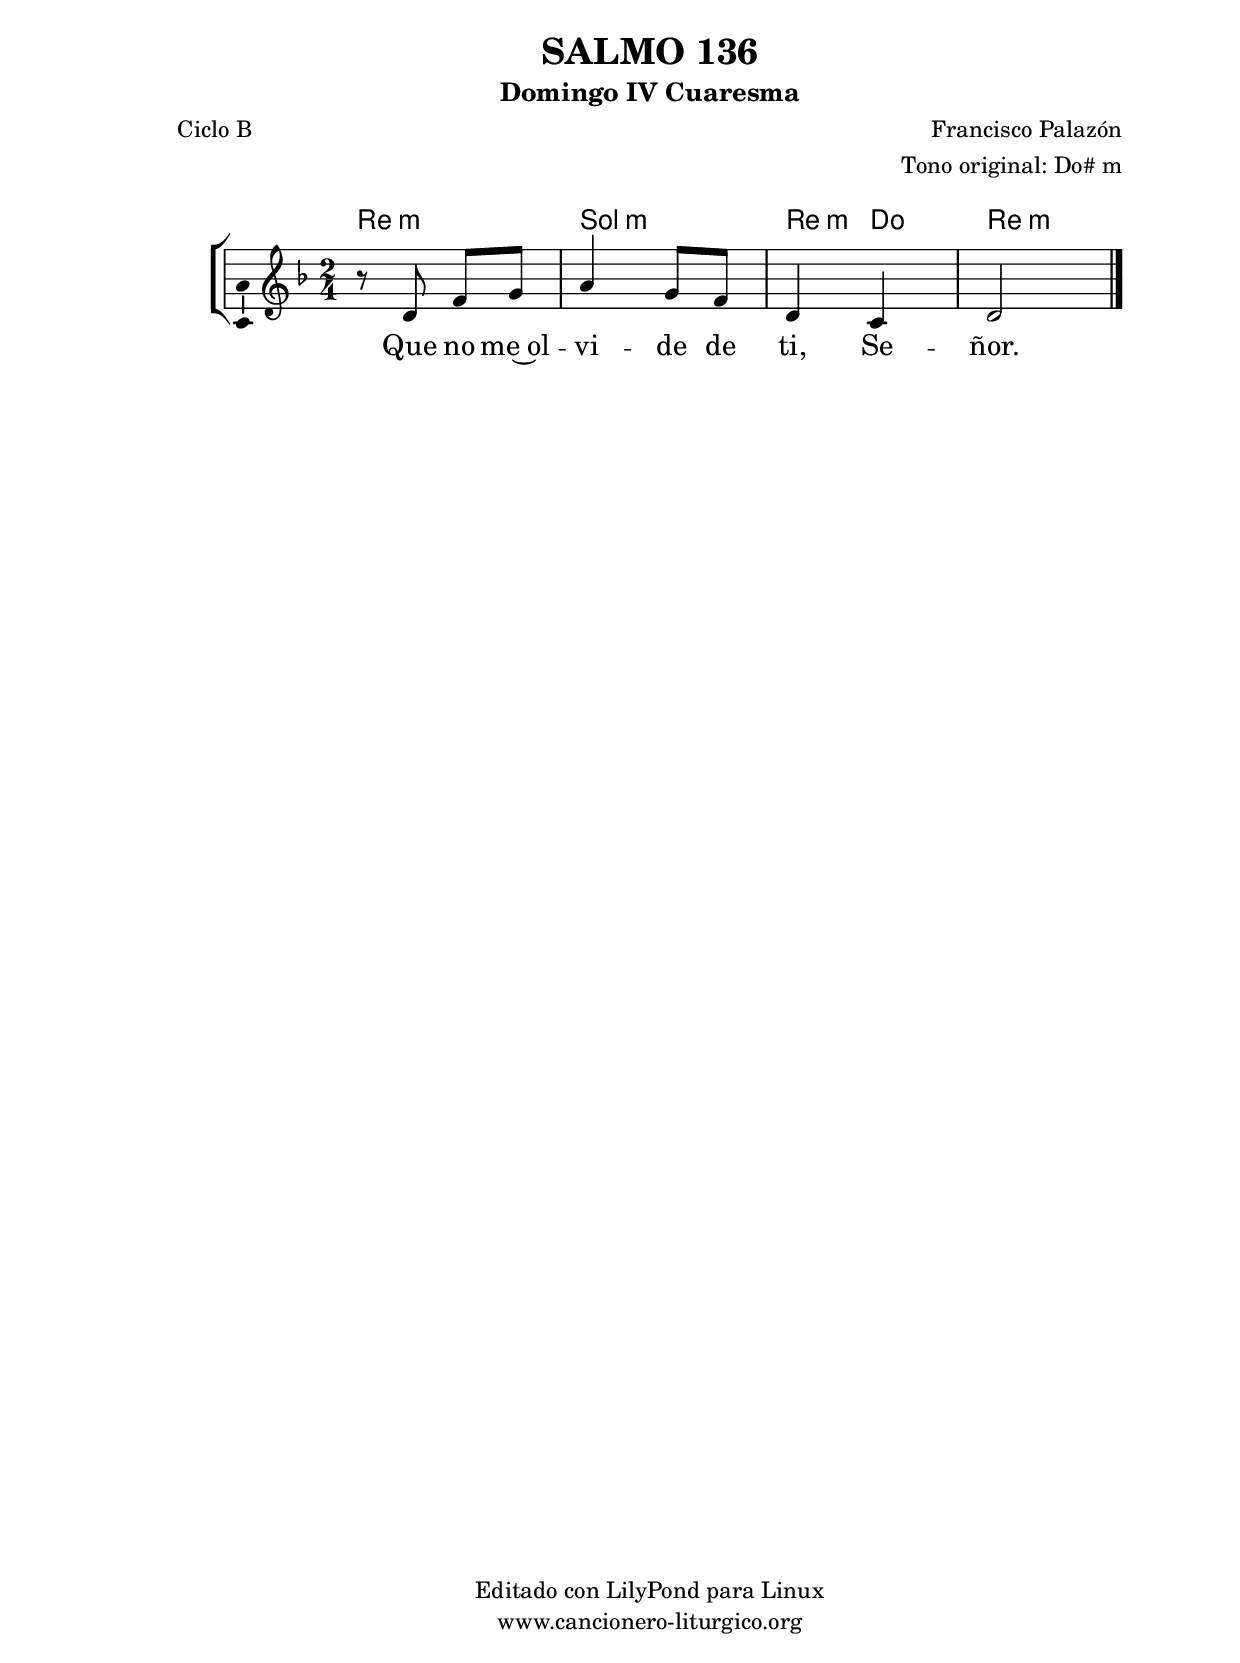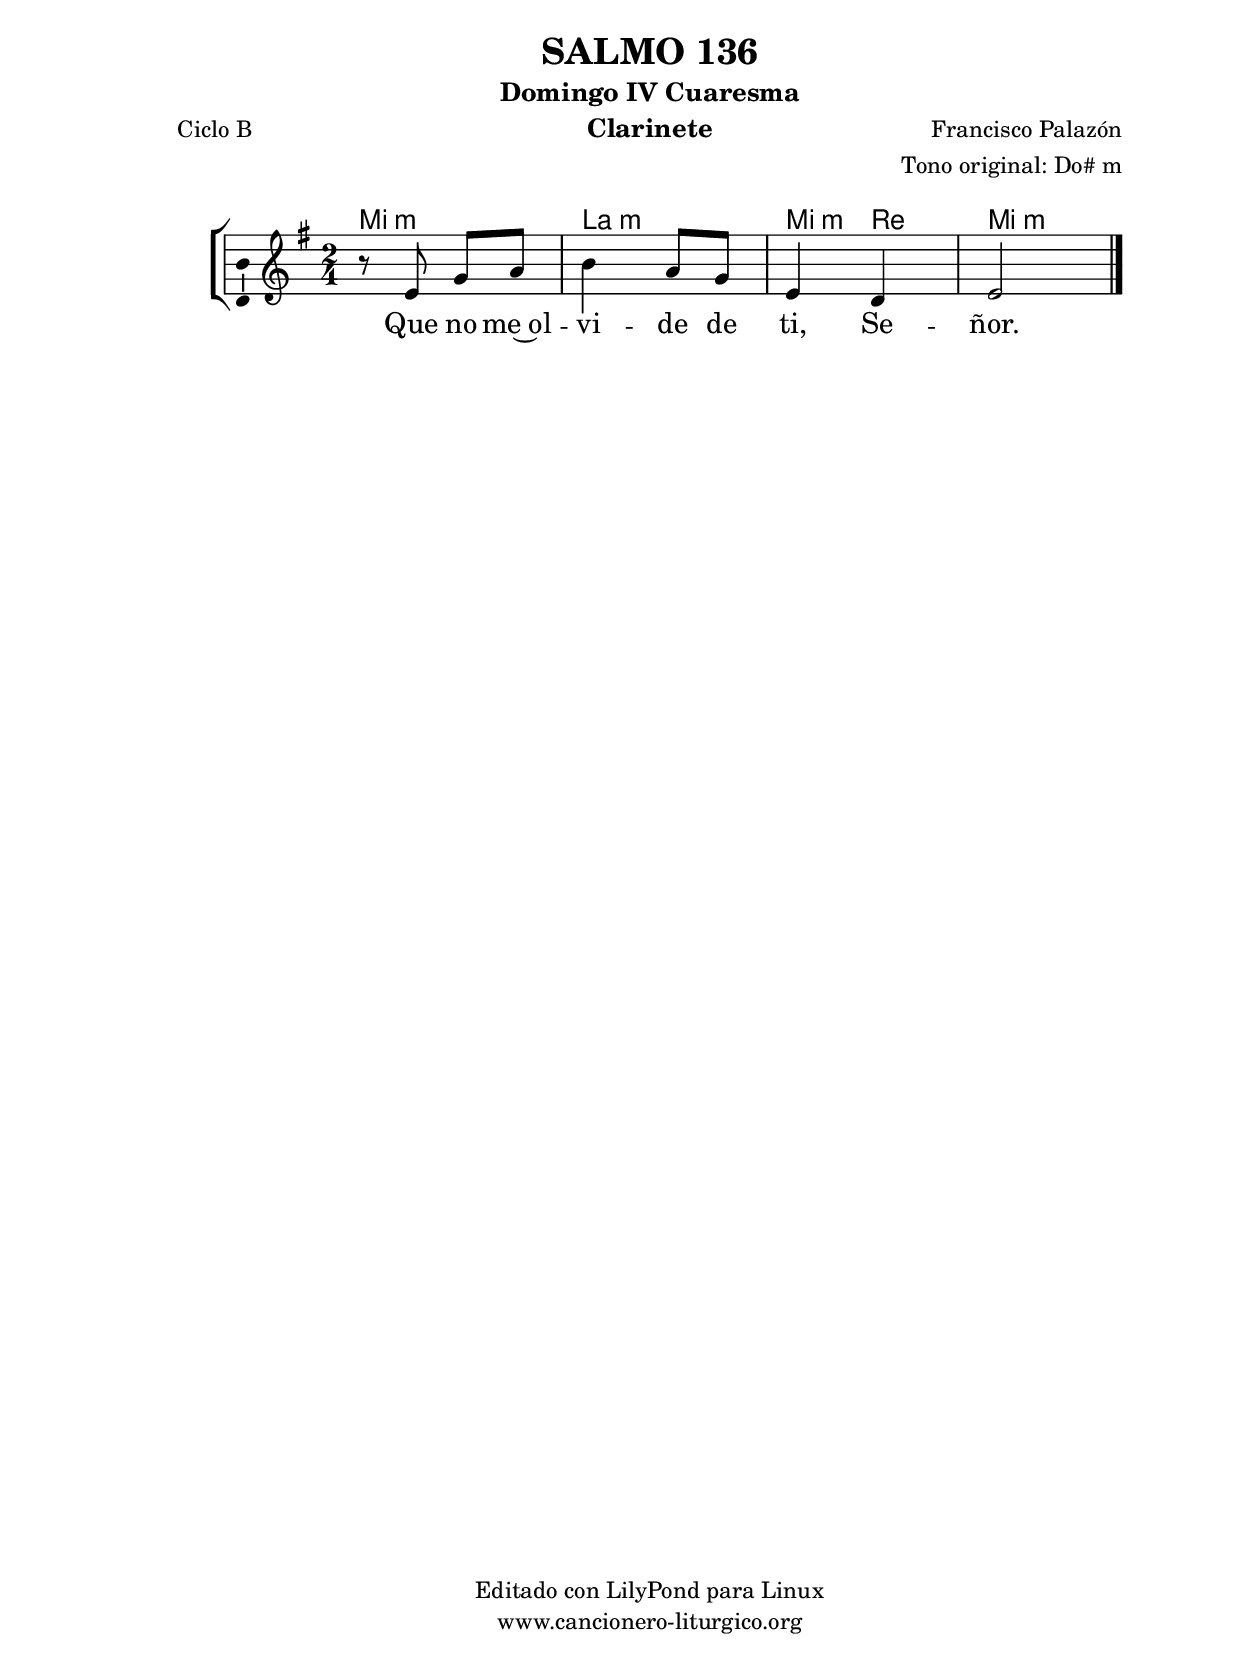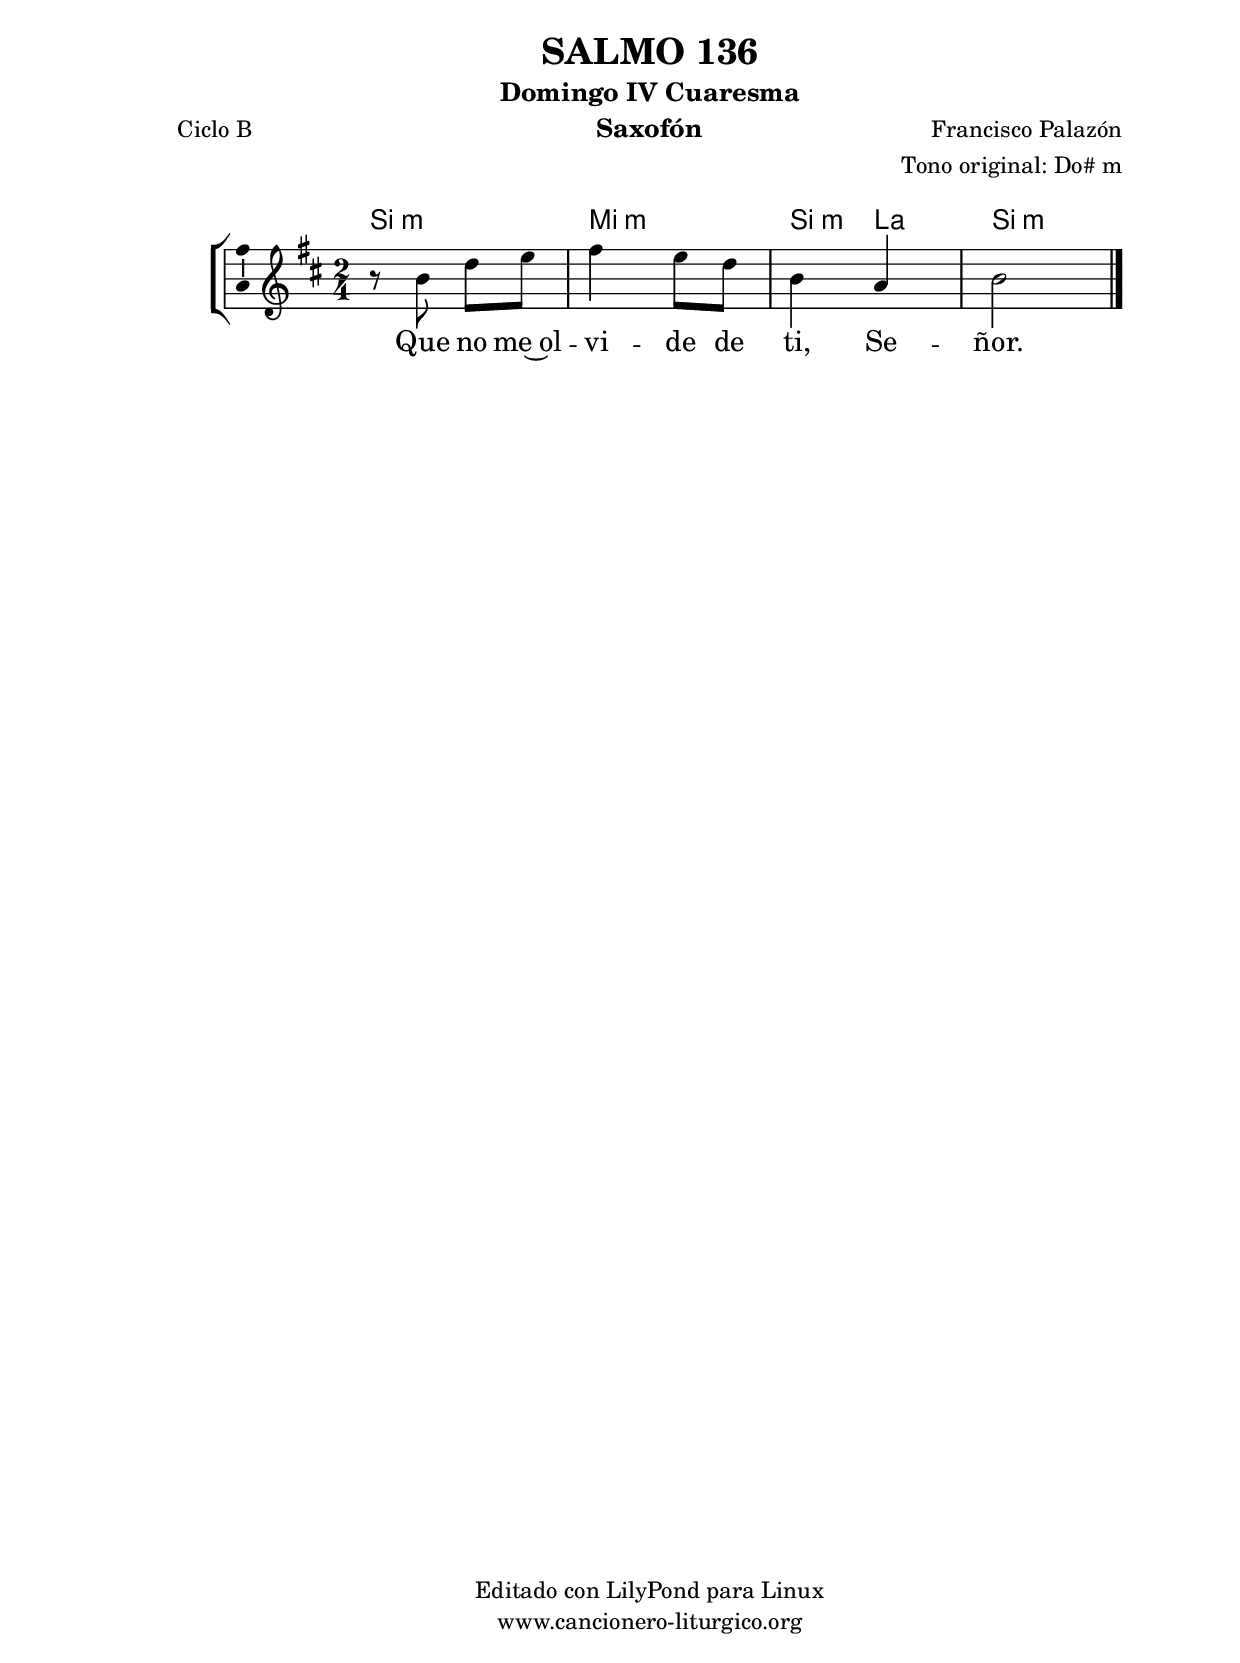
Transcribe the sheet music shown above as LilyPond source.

%
%para convertir .midi en .wav:
%timidity filename.midi -Ow -o finename.wav
%
%
%Para convertir de .wav a .mp3:
%lame -h -m j filename.wav
%
%
%para escuchar el midi:
%timidity nombrefichero.midi
%


%versión de lilypond para la que se ha escrito esta partitura:
\version "2.16.0"

	%Tamaño papel
	#(set-default-paper-size "a4")
	%Tamaño partitura
	#(set-global-staff-size 20)
	%No responde al pulsar sobre una nota
	#(ly:set-option 'point-and-click #f)

%parámetros del encabezamiento:
\header {
	title = "SALMO 136"
	subtitle = "Domingo IV Cuaresma"
	composer = "Francisco Palazón"
	poet = "Ciclo B"
	meter = ""
	arranger = "Tono original: Do# m"
%%%Armadura errónea en Libro del Salmista. Falta un sostenido en armadura
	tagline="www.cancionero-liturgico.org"
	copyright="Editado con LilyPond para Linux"
	}

%parámetros asociados al papel:
\paper  {
	oddHeaderMarkup = \markup {\fill-line { \on-the-fly #not-first-page \fromproperty #'header:title \on-the-fly #not-first-page \fromproperty #'header:composer }}
	evenHeaderMarkup = \markup {\fill-line { \fromproperty #'header:composer \fromproperty #'header:title }}
	#(set-paper-size "a4")
	print-page-number = ##f
	first-page-number = 1
	print-first-page-number = ##f
%	head-separation = 3.0 \cm
	top-margin = 2.0 \cm
	bottom-margin = 0.5\cm
%%%	bottom-margin = -1.0\cm
	left-margin = 3.0 \cm
	line-width = 16.0 \cm 
	indent = 8\mm
	interscoreline = 2.\mm
	between-system-space = 15\mm
%	para que las partituras no llenen la hoja:
	ragged-bottom = ##t
%	idem para la última hoja:
	ragged-last-bottom = ##f
%	para que las partituras llenen el ancho del papel:
	ragged-last = ##f
	after-title-space = 2.5 \cm
%page-count=1
%system-count=8

	%Flexible Vertical Spacing
%	markup-markup-spacing =
%	#'((basic-distance . 15) (minimum-distance . 15) (padding . 3))
	markup-system-spacing =
	#'((basic-distance . 15) (minimum-distance . 15) (padding . 3))
	system-system-spacing =
	#'((basic-distance . 15) (minimum-distance . 15) (padding . 3))
	score-system-spacing =
	#'((basic-distance . 15) (minimum-distance . 15) (padding . 5))
%	top-system-spacing = % header
%	#'((basic-distance . 8) (minimum-distance . 0) (padding . 3))
%	top-markup-spacing =
%	#'((basic-distance . 20) (minimum-distance . 20) (padding . 3))
	last-bottom-spacing = % footer
	#'((basic-distance . 5) (minimum-distance . 5) (padding . 3))
%	score-markup-spacing =
%	#'((basic-distance . 16) (minimum-distance . 13) (padding . 3))

	}


%parámetros que afectan a toda la partitura:
global =  {
	%clave de sol (G):
	\clef G
	%armadura:
	\transpose cis d
	\key cis \minor
	\tempo 4=80
	\set Score.tempoHideNote = ##t
	}


acordes = {
	\italianChords
	\chordmode {
	\transpose cis d
{

cis2:m fis2:m cis4:m b cis2:m

	}
	}
}

melodia = 
	\transpose cis d
{
	\relative c'{
	\time 2/4

r8 cis8 e fis
gis4 fis8 e
cis4 b
cis2

	\bar "|."
	}
	}


texto = \lyricmode {
Que no me~ol -- vi -- de de ti, Se -- ñor.
	}


acordesStaff = \context ChordNames = acordesStaff <<
	\set chordChanges = ##t
	\acordes
	>>


vozStaff = \context Voice = vozStaff
\with {\consists "Ambitus_engraver"}
<<
%	\set Staff.instrumentName = ""
%	\set Staff.shortInstrumentName = ""
%	\set Staff.midiInstrument = #"clarinet"
%	\set Staff.midiInstrument = #"cello"
%	\set Staff.midiInstrument = #"flute"
	\set Staff.midiInstrument = #"electric guitar (jazz)"
%	\set Staff.midiInstrument = #"english horn"
%	\set Staff.midiInstrument = #"violin"
%	\set Staff.midiInstrument = #"glockenspiel"
	\set Staff.midiMinimumVolume = #0.7
	\set Staff.midiMaximumVolume = #0.9
	\global
	\melodia
	>>


textoStaff = \context Lyrics = textoStaff <<
	\lyricsto vozStaff \texto
	>>

\book {
	\score {
		\context ChoirStaff {
			\override StaffGroup.SystemStartBracket #'collapse-height = #1
			\override Score.SystemStartBar #'collapse-height = #1
			<<
			\acordesStaff
			\vozStaff
			\textoStaff
			>>
			}
		\layout {
	    		\context {
				\Lyrics
				\override LyricText #'font-size = #2
				}
	   		 \context {
				\Score
				%fontSize = #3
				\override StaffSymbol #'staff-space = #(magstep +3)
				%\override Beam #'thickness = #0.55
				%\override SpacingSpanner #'spacing-increment = #1.0
				%\override Slur #'height-limit = #1.5
				}
			}
		}
	\score {
		\unfoldRepeats
		\context ChoirStaff {
			<<
			\acordesStaff
			\vozStaff
			>>
			}
		\midi {
	  		\context {
	  			\Score
				tempoWholesPerMinute = #(ly:make-moment 70 4)
				}
			}
		}
	}

%Partitura para clarinete
#(define output-suffix "C")
\book {
	\header{
		instrument = "Clarinete"
		}
	\score {
		\context ChoirStaff {
			\override StaffGroup.SystemStartBracket #'collapse-height = #1
			\override Score.SystemStartBar #'collapse-height = #1
\transpose c d
			<<
			\acordesStaff
			\vozStaff
			\textoStaff
			>>
			}
		\layout {
	    		\context {
				\Lyrics
				\override LyricText #'font-size = #2
				}
	   		 \context {
				\Score
				%fontSize = #3
				\override StaffSymbol #'staff-space = #(magstep +3)
				%\override Beam #'thickness = #0.55
				%\override SpacingSpanner #'spacing-increment = #1.0
				%\override Slur #'height-limit = #1.5
				}
			}
		}
	}

%Partitura para saxofón
#(define output-suffix "S")
\book {
	\header{
		instrument = "Saxofón"
		}
	\score {
		\context ChoirStaff {
			\override StaffGroup.SystemStartBracket #'collapse-height = #1
			\override Score.SystemStartBar #'collapse-height = #1
\transpose c a
			<<
			\acordesStaff
			\vozStaff
			\textoStaff
			>>
			}
		\layout {
	    		\context {
				\Lyrics
				\override LyricText #'font-size = #2
				}
	   		 \context {
				\Score
				%fontSize = #3
				\override StaffSymbol #'staff-space = #(magstep +3)
				%\override Beam #'thickness = #0.55
				%\override SpacingSpanner #'spacing-increment = #1.0
				%\override Slur #'height-limit = #1.5
				}
			}
		}
	}

